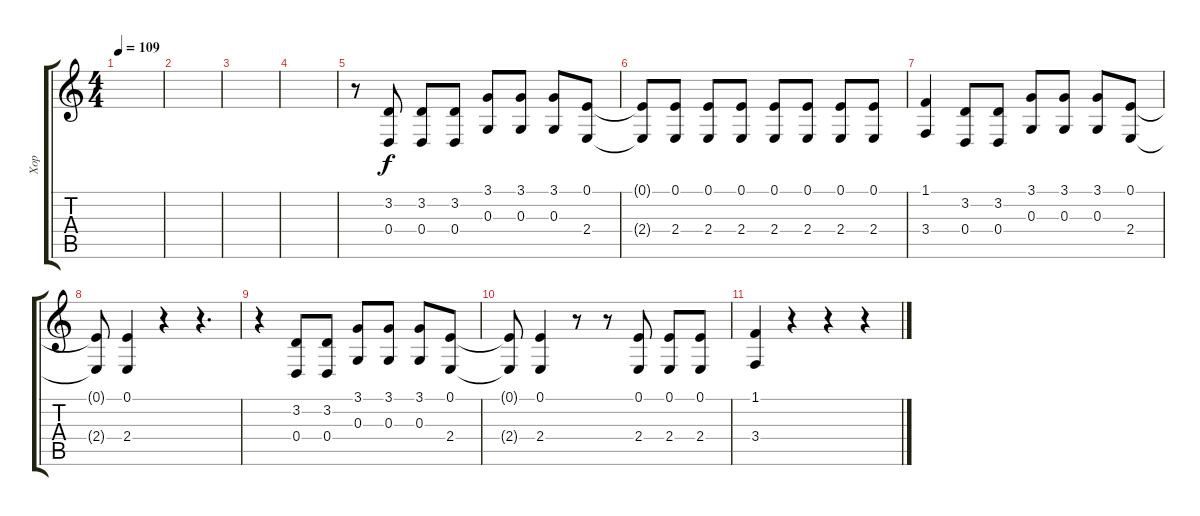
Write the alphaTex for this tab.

\track ("Хор" "Хор") {instrument choiraahs}
\staff {score tabs}
\tuning (E4 B3 G3 D3 A2 E2) {hide}
\ts (4 4)
\tempo 109
\clef g2
\ks c
|
|
|
|
r.8 (3.2 0.4).8 (3.2 0.4).8 (3.2 0.4).8 (3.1 0.3).8 (3.1 0.3).8 (3.1 0.3).8 (0.1 2.4).8 |
(0.1{t} 2.4{t}).8 (0.1 2.4).8 (0.1 2.4).8 (0.1 2.4).8 (0.1 2.4).8 (0.1 2.4).8 (0.1 2.4).8 (0.1 2.4).8 |
(1.1 3.4).4 (3.2 0.4).8 (3.2 0.4).8 (3.1 0.3).8 (3.1 0.3).8 (3.1 0.3).8 (0.1 2.4).8 |
(0.1{t} 2.4{t}).8 (0.1 2.4).4 r.4 r.4{d} |
r.4 (3.2 0.4).8 (3.2 0.4).8 (3.1 0.3).8 (3.1 0.3).8 (3.1 0.3).8 (0.1 2.4).8 |
(0.1{t} 2.4{t}).8 (0.1 2.4).4 r.8 r.8 (0.1 2.4).8 (0.1 2.4).8 (0.1 2.4).8 |
(1.1 3.4).4 r.4 r.4 r.4
